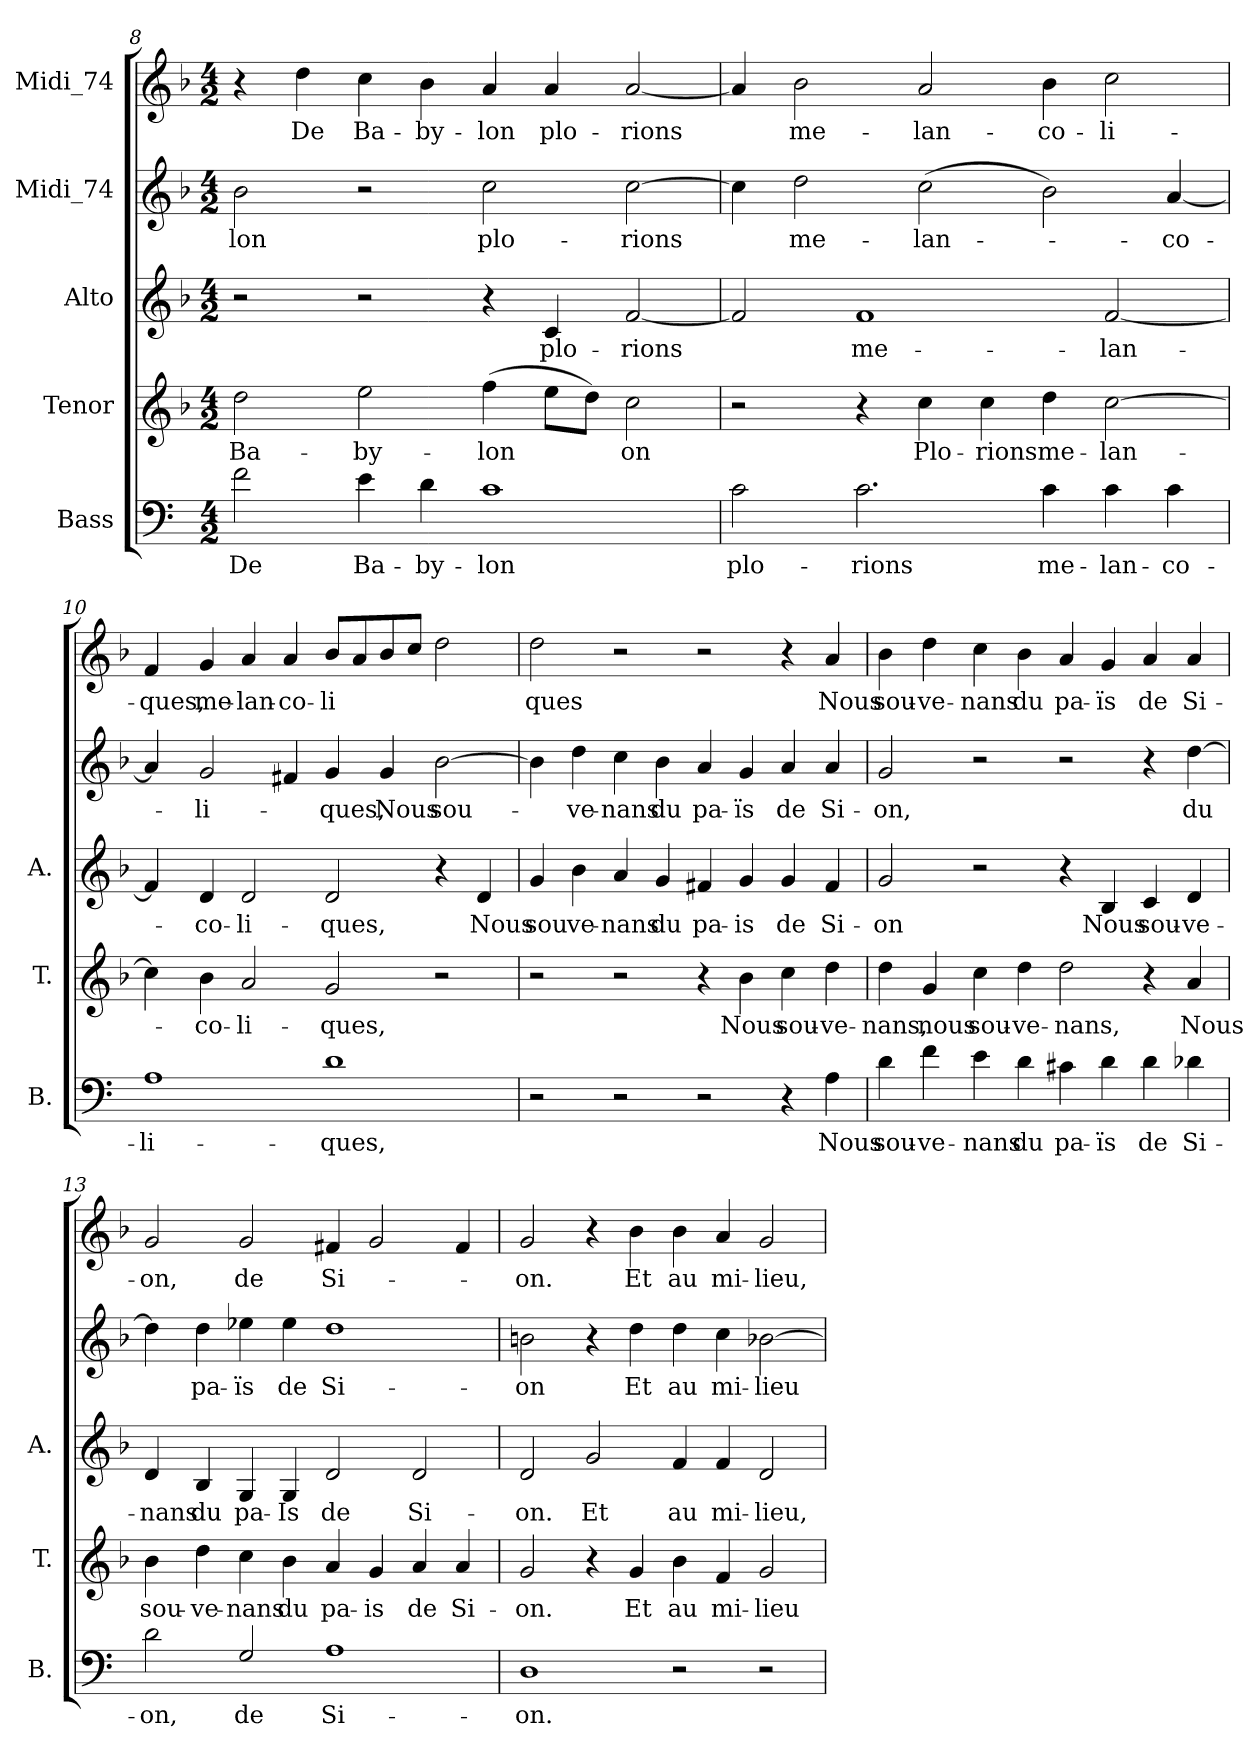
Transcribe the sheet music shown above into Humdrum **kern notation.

**kern	**text	**kern	**text	**kern	**text	**kern	**text	**kern	**text
*part5	*part5	*part4	*part4	*part3	*part3	*part2	*part2	*part1	*part1
*staff5	*staff5	*staff4	*staff4	*staff3	*staff3	*staff2	*staff2	*staff1	*staff1
*I"Bass	*	*I"Tenor	*	*I"Alto	*	*I"Midi_74	*	*I"Midi_74	*
*I'B.	*	*I'T.	*	*I'A.	*	*	*	*	*
!!LO:LB:g=z
*clefF4	*	*clefG2	*	*clefG2	*	*clefG2	*	*clefG2	*
*ITrd4c7	*	*ITrd7c12	*	*	*	*	*	*	*
*k[b-]	*	*k[b-]	*	*k[b-]	*	*k[b-]	*	*k[b-]	*
*F:	*	*F:	*	*F:	*	*F:	*	*F:	*
*M4/2	*	*M4/2	*	*M4/2	*	*M4/2	*	*M4/2	*
=8	=8	=8	=8	=8	=8	=8	=8	=8	=8
!	!LO:LY:b	!	!LO:LY:b	!	!	!	!LO:LY:b	!	!
2B-\	De	2d\	Ba-	2r	.	2b-\	lon	4r	.
!	!	!	!	!	!	!	!	!	!LO:LY:b
.	.	.	.	.	.	.	.	4dd\	De
!	!LO:LY:b	!	!LO:LY:b	!	!	!	!	!	!LO:LY:b
4A\	Ba-	2e\	-by-	2r	.	2r	.	4cc\	Ba-
!	!LO:LY:b	!	!	!	!	!	!	!	!LO:LY:b
4G\	by-	.	.	.	.	.	.	4b-\	by-
!	!LO:LY:b	!	!LO:LY:b	!	!	!	!LO:LY:b	!	!LO:LY:b
1F/	lon	(>4f\	-lon	4r	.	2cc\	plo-	4a/	lon
!	!	!	!	!	!LO:LY:b	!	!	!	!LO:LY:b
.	.	8e\L	.	4c/	plo-	.	.	4a/	plo-
.	.	8d\J)	.	.	.	.	.	.	.
!	!	!	!LO:LY:b	!	!LO:LY:b	!	!LO:LY:b	!	!LO:LY:b
.	.	2c\	on	[2f/	rions	[2cc\	-rions	[2a/	rions
=9	=9	=9	=9	=9	=9	=9	=9	=9	=9
!	!LO:LY:b	!	!	!	!	!	!	!	!
2F\	plo-	2r	.	2f/]	.	4cc\]	.	4a/]	.
!	!	!	!	!	!	!	!LO:LY:b	!	!LO:LY:b
.	.	.	.	.	.	2dd\	me-	2b-\	me-
!	!LO:LY:b	!	!	!	!LO:LY:b	!	!	!	!
2.F\	rions	4r	.	1f/	me-	.	.	.	.
!	!	!	!LO:LY:b	!	!	!	!LO:LY:b	!	!LO:LY:b
.	.	4c\	Plo-	.	.	(>2cc\	-lan-	2a/	-lan-
!	!	!	!LO:LY:b	!	!	!	!	!	!
.	.	4c\	rions	.	.	.	.	.	.
!	!LO:LY:b	!	!LO:LY:b	!	!	!	!	!	!LO:LY:b
4F\	me-	4d\	me-	.	.	2b-\)	.	4b-\	-co-
!	!LO:LY:b	!	!LO:LY:b	!	!LO:LY:b	!	!	!	!LO:LY:b
4F\	lan-	[2c\	lan-	[2f/	-lan-	.	.	2cc\	-li-
!	!LO:LY:b	!	!	!	!	!	!LO:LY:b	!	!
4F\	co-	.	.	.	.	[4a/	-co-	.	.
=10	=10	=10	=10	=10	=10	=10	=10	=10	=10
!	!LO:LY:b	!	!	!	!	!	!	!	!LO:LY:b
1D/	-li-	4c\]	.	4f/]	.	4a/]	.	4f/	-ques,
!	!	!	!LO:LY:b	!	!LO:LY:b	!	!LO:LY:b	!	!LO:LY:b
.	.	4B-\	-co-	4d/	-co-	2g/	-li-	4g/	me-
!	!	!	!LO:LY:b	!	!LO:LY:b	!	!	!	!LO:LY:b
.	.	2A/	-li-	2d/	-li-	.	.	4a/	lan-
!	!	!	!	!	!	!	!	!	!LO:LY:b
.	.	.	.	.	.	4f#X/	.	4a/	co-
!	!LO:LY:b	!	!LO:LY:b	!	!LO:LY:b	!	!LO:LY:b	!	!LO:LY:b
1G/	-ques,	2G/	-ques,	2d/	-ques,	4g/	-ques,	8b-/L	-li
.	.	.	.	.	.	.	.	8a/	.
!	!	!	!	!	!	!	!LO:LY:b	!	!
.	.	.	.	.	.	4g/	Nous	8b-/	.
.	.	.	.	.	.	.	.	8cc/J	.
!	!	!	!	!	!	!	!LO:LY:b	!	!
.	.	2r	.	4r	.	[2b-\	sou-	2dd\	.
!	!	!	!	!	!LO:LY:b	!	!	!	!
.	.	.	.	4d/	Nous	.	.	.	.
!!LO:LB:g=z
=11	=11	=11	=11	=11	=11	=11	=11	=11	=11
!	!	!	!	!	!LO:LY:b	!	!	!	!LO:LY:b
2r	.	2r	.	4g/	sou	4b-\]	.	2dd\	ques
!	!	!	!	!	!LO:LY:b	!	!LO:LY:b	!	!
.	.	.	.	4b-\	ve-	4dd\	ve-	.	.
!	!	!	!	!	!LO:LY:b	!	!LO:LY:b	!	!
2r	.	2r	.	4a/	nans	4cc\	nans	2r	.
!	!	!	!	!	!LO:LY:b	!	!LO:LY:b	!	!
.	.	.	.	4g/	du	4b-\	du	.	.
!	!	!	!	!	!LO:LY:b	!	!LO:LY:b	!	!
2r	.	4r	.	4f#X/	pa-	4a/	pa-	2r	.
!	!	!	!LO:LY:b	!	!LO:LY:b	!	!LO:LY:b	!	!
.	.	4B-\	Nous	4g/	-is	4g/	-ïs	.	.
!	!	!	!LO:LY:b	!	!LO:LY:b	!	!LO:LY:b	!	!
4r	.	4c\	sou-	4g/	de	4a/	de	4r	.
!	!LO:LY:b	!	!LO:LY:b	!	!LO:LY:b	!	!LO:LY:b	!	!LO:LY:b
4D\	Nous	4d\	ve-	4f#/	Si-	4a/	Si-	4a/	Nous
=12	=12	=12	=12	=12	=12	=12	=12	=12	=12
!	!LO:LY:b	!	!LO:LY:b	!	!LO:LY:b	!	!LO:LY:b	!	!LO:LY:b
4G\	sou-	4d\	nans,	2g/	-on	2g/	on,	4b-\	sou-
!	!LO:LY:b	!	!LO:LY:b	!	!	!	!	!	!LO:LY:b
4B-\	-ve-	4G/	nous	.	.	.	.	4dd\	ve-
!	!LO:LY:b	!	!LO:LY:b	!	!	!	!	!	!LO:LY:b
4A\	-nans	4c\	sou-	2r	.	2r	.	4cc\	nans
!	!LO:LY:b	!	!LO:LY:b	!	!	!	!	!	!LO:LY:b
4G\	du	4d\	ve-	.	.	.	.	4b-\	du
!	!LO:LY:b	!	!LO:LY:b	!	!	!	!	!	!LO:LY:b
4F#X\	pa-	2d\	nans,	4r	.	2r	.	4a/	pa-
!	!LO:LY:b	!	!	!	!LO:LY:b	!	!	!	!LO:LY:b
4G\	-ïs	.	.	4B-/	Nous	.	.	4g/	-ïs
!	!LO:LY:b	!	!	!	!LO:LY:b	!	!	!	!LO:LY:b
4G\	de	4r	.	4c/	sou-	4r	.	4a/	de
!	!LO:LY:b	!	!LO:LY:b	!	!LO:LY:b	!	!LO:LY:b	!	!LO:LY:b
4G-X\	Si-	4A/	Nous	4d/	-ve-	[4dd\	du	4a/	Si-
=13	=13	=13	=13	=13	=13	=13	=13	=13	=13
!	!LO:LY:b	!	!LO:LY:b	!	!LO:LY:b	!	!	!	!LO:LY:b
2G\	-on,	4B-\	sou-	4d/	-nans	4dd\]	.	2g/	on,
!	!	!	!LO:LY:b	!	!LO:LY:b	!	!LO:LY:b	!	!
.	.	4d\	ve-	4B-/	du	4dd\	pa-	.	.
!	!LO:LY:b	!	!LO:LY:b	!	!LO:LY:b	!	!LO:LY:b	!	!LO:LY:b
2C/	de	4c\	nans	4G/	pa-	4ee-X\	-ïs	2g/	de
!	!	!	!LO:LY:b	!	!LO:LY:b	!	!LO:LY:b	!	!
.	.	4B-\	du	4G/	-Is	4ee-\	de	.	.
!	!LO:LY:b	!	!LO:LY:b	!	!LO:LY:b	!	!LO:LY:b	!	!LO:LY:b
1D/	Si-	4A/	pa-	2d/	de	1dd/	Si-	4f#X/	Si-
!	!	!	!LO:LY:b	!	!	!	!	!	!
.	.	4G/	is	.	.	.	.	2g/	.
!	!	!	!LO:LY:b	!	!LO:LY:b	!	!	!	!
.	.	4A/	de	2d/	Si-	.	.	.	.
!	!	!	!LO:LY:b	!	!	!	!	!	!
.	.	4A/	Si-	.	.	.	.	4f#/	.
!!LO:LB:g=z
=14	=14	=14	=14	=14	=14	=14	=14	=14	=14
!	!LO:LY:b	!	!LO:LY:b	!	!LO:LY:b	!	!LO:LY:b	!	!LO:LY:b
1GG/	on.	2G/	on.	2d/	-on.	2bn\	on	2g/	-on.
!	!	!	!	!	!LO:LY:b	!	!	!	!
.	.	4r	.	2g/	Et	4r	.	4r	.
!	!	!	!LO:LY:b	!	!	!	!LO:LY:b	!	!LO:LY:b
.	.	4G/	Et	.	.	4dd\	Et	4b-\	Et
!	!	!	!LO:LY:b	!	!LO:LY:b	!	!LO:LY:b	!	!LO:LY:b
2r	.	4B-\	au	4f/	au	4dd\	au	4b-\	au
!	!	!	!LO:LY:b	!	!LO:LY:b	!	!LO:LY:b	!	!LO:LY:b
.	.	4F/	mi-	4f/	mi-	4cc\	mi-	4a/	mi-
!	!	!	!LO:LY:b	!	!LO:LY:b	!	!LO:LY:b	!	!LO:LY:b
2r	.	2G/	lieu	2d/	-lieu,	[2b-X\	lieu	2g/	lieu,
=	=	=	=	=	=	=	=	=	=
*-	*-	*-	*-	*-	*-	*-	*-	*-	*-
